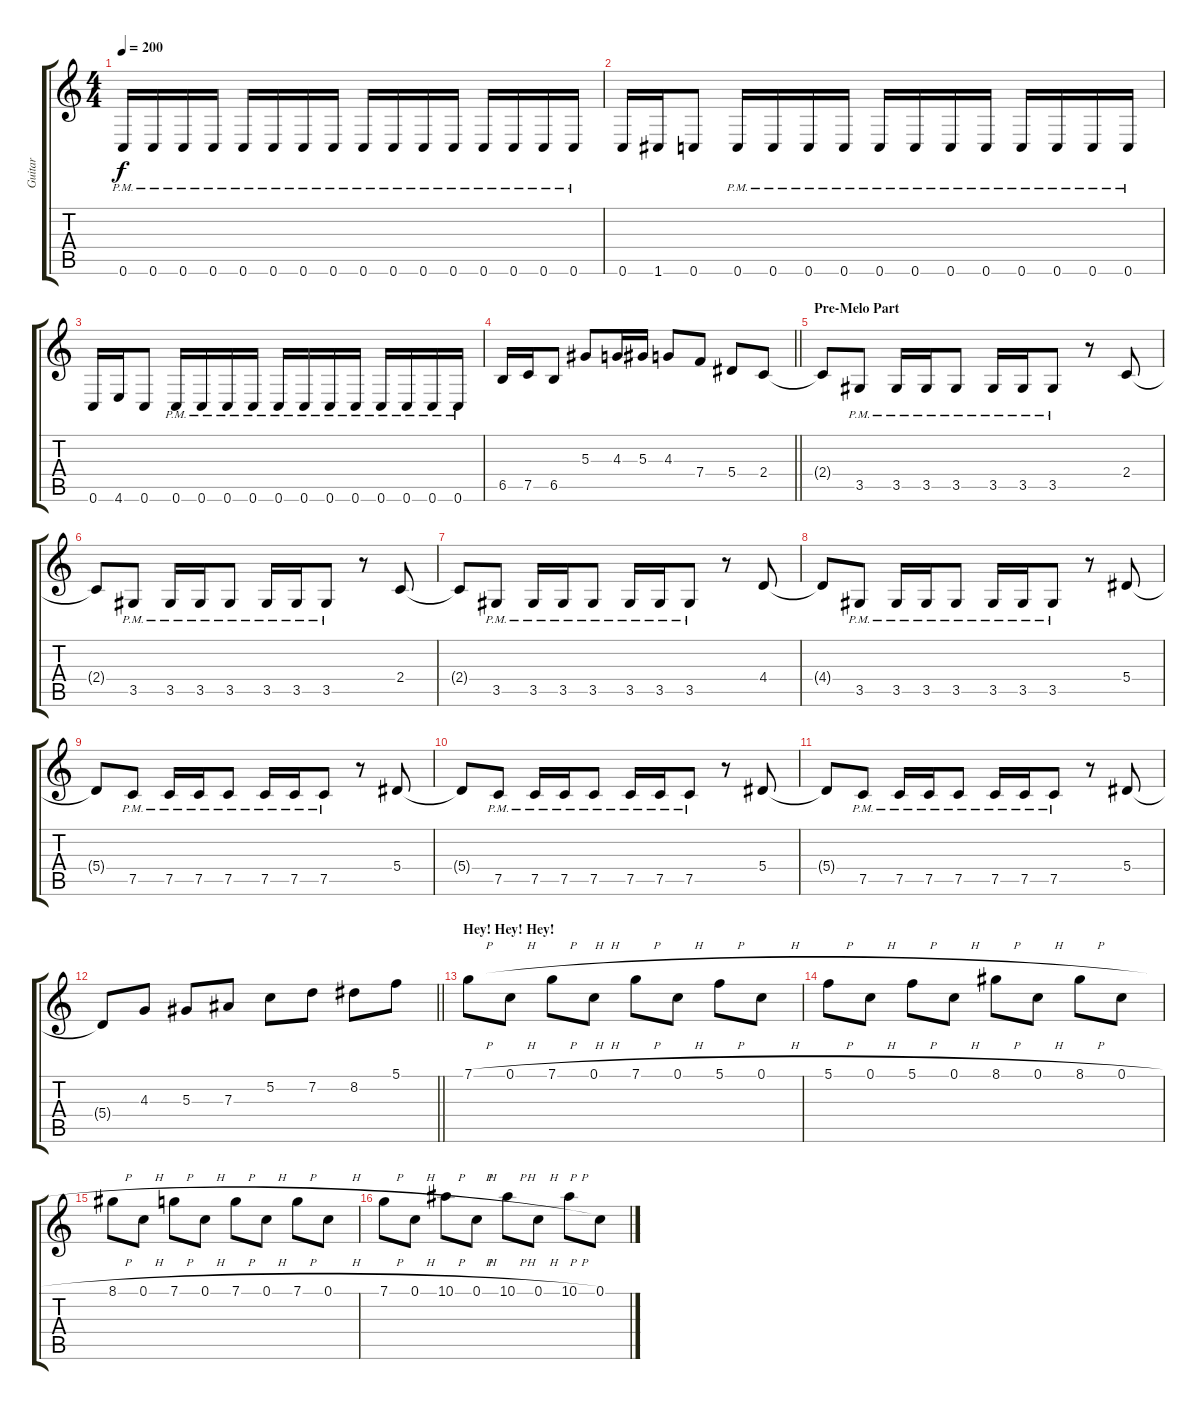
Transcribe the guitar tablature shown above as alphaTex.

\track ("Guitar" "Guitar") {instrument distortionguitar}
\staff {score tabs}
\tuning (C4 G3 Eb3 Bb2 F2 C2) {hide}
\ts (4 4)
\tempo 200
\clef g2
\ks c
0.6{pm}.16{dy f} 0.6{pm}.16 0.6{pm}.16 0.6{pm}.16 0.6{pm}.16 0.6{pm}.16 0.6{pm}.16 0.6{pm}.16 0.6{pm}.16 0.6{pm}.16 0.6{pm}.16 0.6{pm}.16 0.6{pm}.16 0.6{pm}.16 0.6{pm}.16 0.6{pm}.16 |
0.6.16 1.6.16 0.6.8 0.6{pm}.16 0.6{pm}.16 0.6{pm}.16 0.6{pm}.16 0.6{pm}.16 0.6{pm}.16 0.6{pm}.16 0.6{pm}.16 0.6{pm}.16 0.6{pm}.16 0.6{pm}.16 0.6{pm}.16 |
0.6.16 4.6.16 0.6.8 0.6{pm}.16 0.6{pm}.16 0.6{pm}.16 0.6{pm}.16 0.6{pm}.16 0.6{pm}.16 0.6{pm}.16 0.6{pm}.16 0.6{pm}.16 0.6{pm}.16 0.6{pm}.16 0.6{pm}.16 |
\barLineRight lightlight
6.5.16 7.5.16 6.5.8 5.3.8 4.3.16 5.3.16 4.3.8 7.4.8 5.4.8 2.4.8 |
\section ("" "Pre-Melo Part")
2.4{t}.8 3.5{pm}.8 3.5{pm}.16 3.5{pm}.16 3.5{pm}.8 3.5{pm}.16 3.5{pm}.16 3.5{pm}.8 r.8 2.4.8 |
2.4{t}.8 3.5{pm}.8 3.5{pm}.16 3.5{pm}.16 3.5{pm}.8 3.5{pm}.16 3.5{pm}.16 3.5{pm}.8 r.8 2.4.8 |
2.4{t}.8 3.5{pm}.8 3.5{pm}.16 3.5{pm}.16 3.5{pm}.8 3.5{pm}.16 3.5{pm}.16 3.5{pm}.8 r.8 4.4.8 |
4.4{t}.8 3.5{pm}.8 3.5{pm}.16 3.5{pm}.16 3.5{pm}.8 3.5{pm}.16 3.5{pm}.16 3.5{pm}.8 r.8 5.4.8 |
5.4{t}.8 7.5{pm}.8 7.5{pm}.16 7.5{pm}.16 7.5{pm}.8 7.5{pm}.16 7.5{pm}.16 7.5{pm}.8 r.8 5.4.8 |
5.4{t}.8 7.5{pm}.8 7.5{pm}.16 7.5{pm}.16 7.5{pm}.8 7.5{pm}.16 7.5{pm}.16 7.5{pm}.8 r.8 5.4.8 |
5.4{t}.8 7.5{pm}.8 7.5{pm}.16 7.5{pm}.16 7.5{pm}.8 7.5{pm}.16 7.5{pm}.16 7.5{pm}.8 r.8 5.4.8 |
\barLineRight lightlight
5.4{t}.8 4.3.8 5.3.8 7.3.8 5.2.8 7.2.8 8.2.8 5.1.8 |
\section ("" "Hey! Hey! Hey!")
7.1{h}.8 0.1{h}.8 7.1{h}.8 0.1{h}.8 7.1{h}.8 0.1{h}.8 5.1{h}.8 0.1{h}.8 |
5.1{h}.8 0.1{h}.8 5.1{h}.8 0.1{h}.8 8.1{h}.8 0.1{h}.8 8.1{h}.8 0.1{h}.8 |
8.1{h}.8 0.1{h}.8 7.1{h}.8 0.1{h}.8 7.1{h}.8 0.1{h}.8 7.1{h}.8 0.1{h}.8 |
7.1{h}.8 0.1{h}.8 10.1{h}.8 0.1{h}.8 10.1{h}.8 0.1{h}.8 10.1{h}.8 0.1.8
